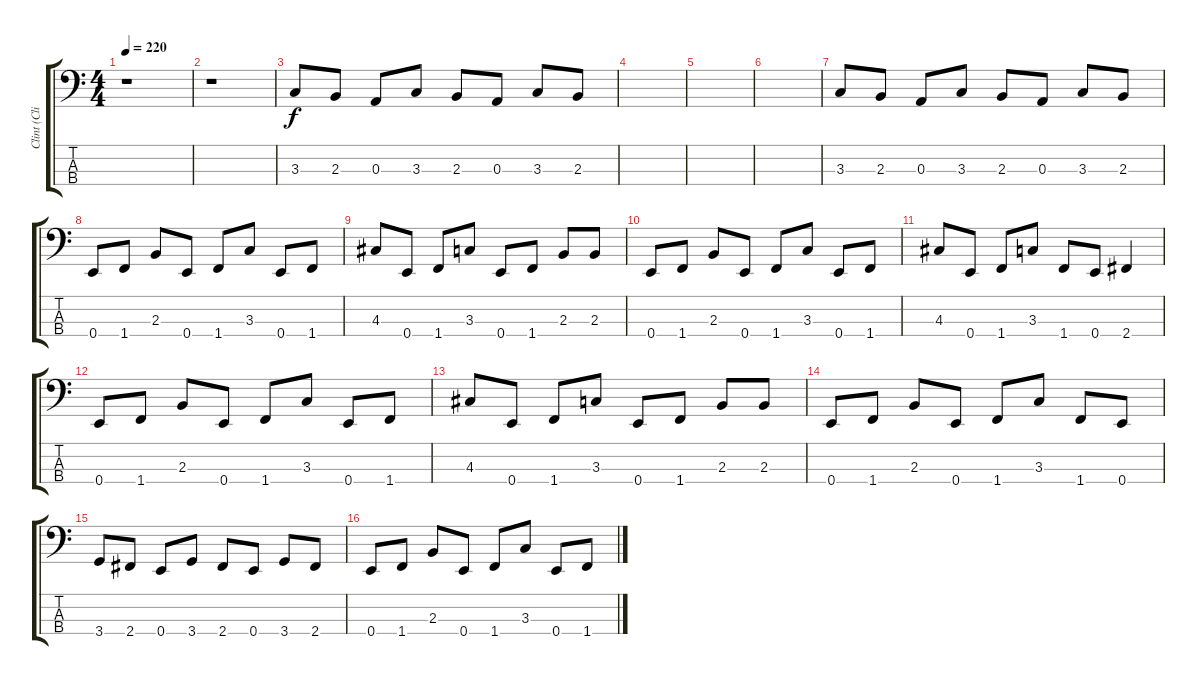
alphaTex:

\track ("Clint (Cliffs Bass)" "Clint (Cli") {instrument electricbassfinger}
\staff {score tabs}
\tuning (G2 D2 A1 E1) {hide}
\ts (4 4)
\tempo 220
\clef f4
\ks c
r.1{dy f} |
r.1 |
3.3.8 2.3.8 0.3.8 3.3.8 2.3.8 0.3.8 3.3.8 2.3.8 |
|
|
|
3.3.8 2.3.8 0.3.8 3.3.8 2.3.8 0.3.8 3.3.8 2.3.8 |
0.4.8 1.4.8 2.3.8 0.4.8 1.4.8 3.3.8 0.4.8 1.4.8 |
4.3.8 0.4.8 1.4.8 3.3.8 0.4.8 1.4.8 2.3.8 2.3.8 |
0.4.8 1.4.8 2.3.8 0.4.8 1.4.8 3.3.8 0.4.8 1.4.8 |
4.3.8 0.4.8 1.4.8 3.3.8 1.4.8 0.4.8 2.4.4 |
0.4.8 1.4.8 2.3.8 0.4.8 1.4.8 3.3.8 0.4.8 1.4.8 |
4.3.8 0.4.8 1.4.8 3.3.8 0.4.8 1.4.8 2.3.8 2.3.8 |
0.4.8 1.4.8 2.3.8 0.4.8 1.4.8 3.3.8 1.4.8 0.4.8 |
3.4.8 2.4.8 0.4.8 3.4.8 2.4.8 0.4.8 3.4.8 2.4.8 |
0.4.8 1.4.8 2.3.8 0.4.8 1.4.8 3.3.8 0.4.8 1.4.8
